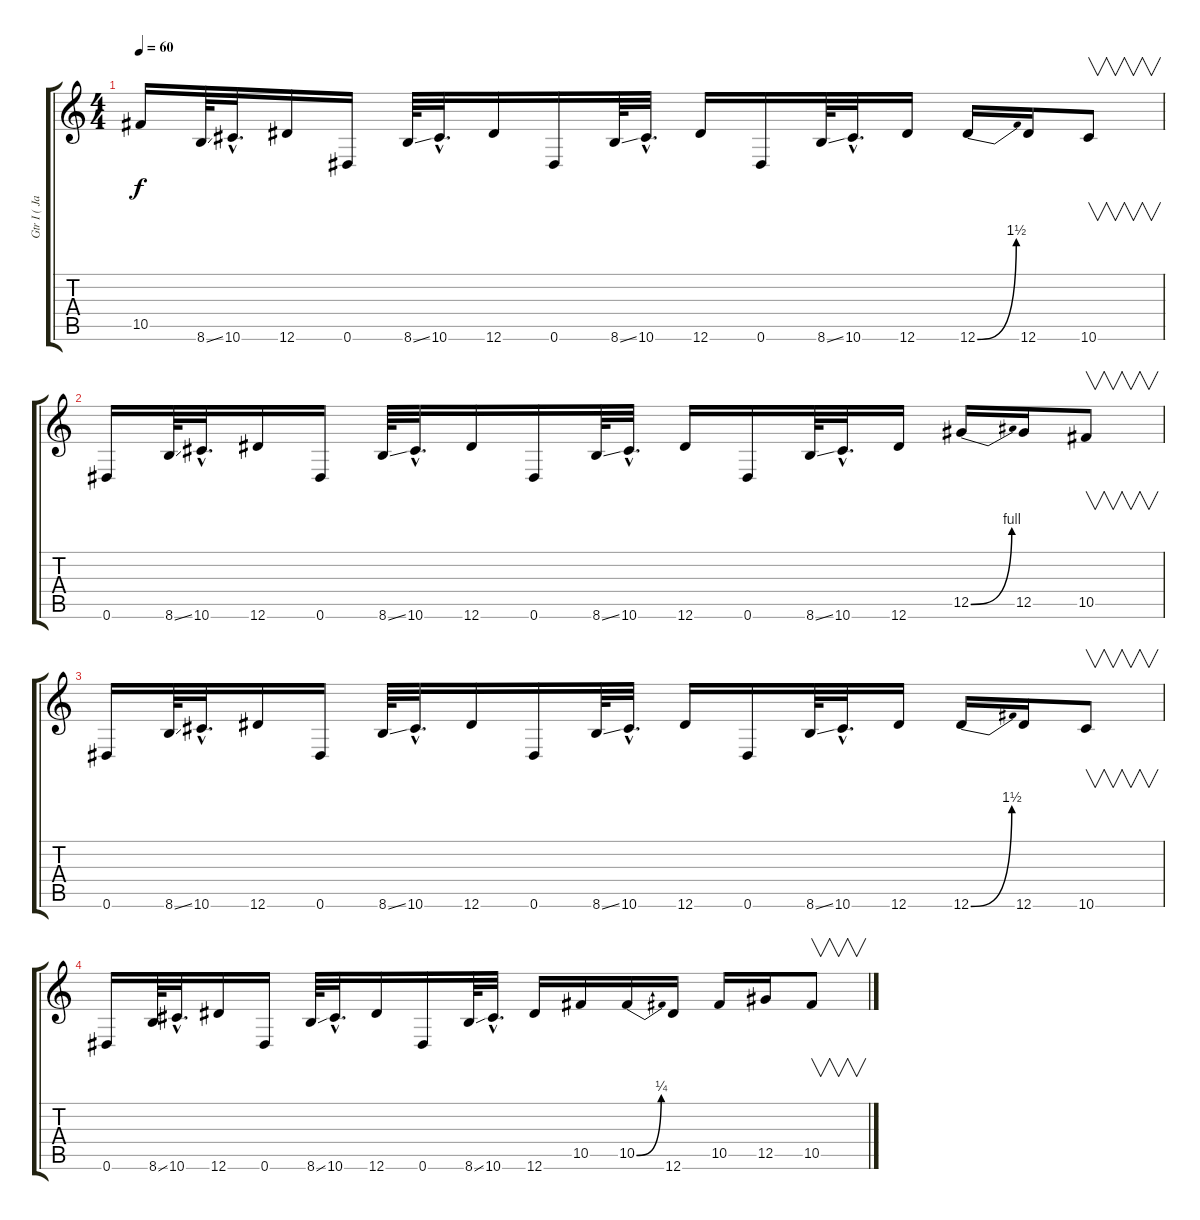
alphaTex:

\track ("Gtr I ( James )" "Gtr I ( Ja") {instrument distortionguitar}
\staff {score tabs}
\tuning (Eb4 Bb3 Gb3 Db3 Ab2 Eb2) {hide}
\ts (4 4)
\tempo 60
\clef g2
\ks c
10.5{t}.16{dy f} 8.6{ss}.64 10.6{hac}.32{d} 12.6.16 0.6.16 8.6{ss}.64 10.6{hac}.32{d} 12.6.16 0.6.16 8.6{ss}.64 10.6{hac}.32{d} 12.6.16 0.6.16 8.6{ss}.64 10.6{hac}.32{d} 12.6.16 12.6{be (bend 0 0 60 6)}.16 12.6.16 10.6.8{v} |
0.6.16 8.6{ss}.64 10.6{hac}.32{d} 12.6.16 0.6.16 8.6{ss}.64 10.6{hac}.32{d} 12.6.16 0.6.16 8.6{ss}.64 10.6{hac}.32{d} 12.6.16 0.6.16 8.6{ss}.64 10.6{hac}.32{d} 12.6.16 12.5{be (bend 0 0 60 4)}.16 12.5.16 10.5.8{v} |
0.6.16 8.6{ss}.64 10.6{hac}.32{d} 12.6.16 0.6.16 8.6{ss}.64 10.6{hac}.32{d} 12.6.16 0.6.16 8.6{ss}.64 10.6{hac}.32{d} 12.6.16 0.6.16 8.6{ss}.64 10.6{hac}.32{d} 12.6.16 12.6{be (bend 0 0 60 6)}.16 12.6.16 10.6.8{v} |
0.6.16 8.6{ss}.64 10.6{hac}.32{d} 12.6.16 0.6.16 8.6{ss}.64 10.6{hac}.32{d} 12.6.16 0.6.16 8.6{ss}.64 10.6{hac}.32{d} 12.6.16 10.5.16 10.5{be (bend 0 0 60 1)}.16 12.6.16 10.5.16 12.5.16 10.5.8{v}
